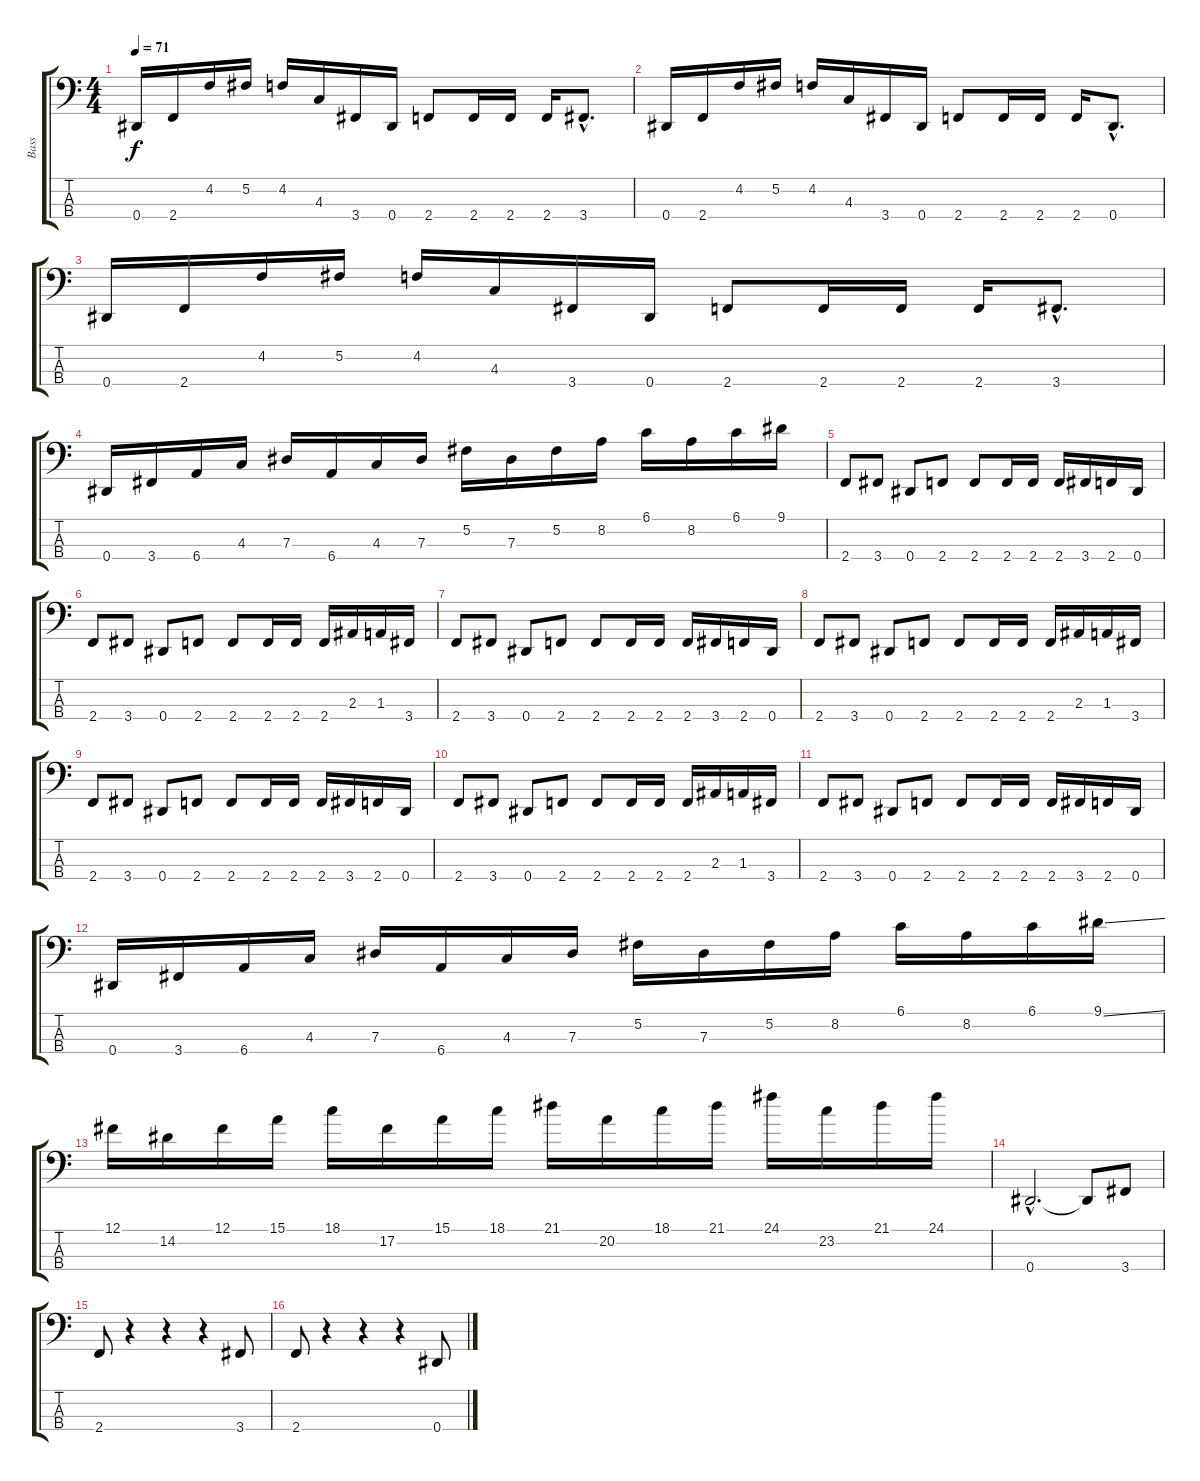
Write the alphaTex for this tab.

\track ("Bass" "Bass") {instrument electricbasspick}
\staff {score tabs}
\tuning (Gb2 Db2 Ab1 Eb1) {hide}
\ts (4 4)
\tempo 71
\clef f4
\ks c
0.4.16{dy f} 2.4.16 4.2.16 5.2.16 4.2.16 4.3.16 3.4.16 0.4.16 2.4.8 2.4.16 2.4.16 2.4.16 3.4{hac}.8{d} |
0.4.16 2.4.16 4.2.16 5.2.16 4.2.16 4.3.16 3.4.16 0.4.16 2.4.8 2.4.16 2.4.16 2.4.16 0.4{hac}.8{d} |
0.4.16 2.4.16 4.2.16 5.2.16 4.2.16 4.3.16 3.4.16 0.4.16 2.4.8 2.4.16 2.4.16 2.4.16 3.4{hac}.8{d} |
0.4.16 3.4.16 6.4.16 4.3.16 7.3.16 6.4.16 4.3.16 7.3.16 5.2.16 7.3.16 5.2.16 8.2.16 6.1.16 8.2.16 6.1.16 9.1.16 |
2.4.8 3.4.8 0.4.8 2.4.8 2.4.8 2.4.16 2.4.16 2.4.16 3.4.16 2.4.16 0.4.16 |
2.4.8 3.4.8 0.4.8 2.4.8 2.4.8 2.4.16 2.4.16 2.4.16 2.3.16 1.3.16 3.4.16 |
2.4.8 3.4.8 0.4.8 2.4.8 2.4.8 2.4.16 2.4.16 2.4.16 3.4.16 2.4.16 0.4.16 |
2.4.8 3.4.8 0.4.8 2.4.8 2.4.8 2.4.16 2.4.16 2.4.16 2.3.16 1.3.16 3.4.16 |
2.4.8 3.4.8 0.4.8 2.4.8 2.4.8 2.4.16 2.4.16 2.4.16 3.4.16 2.4.16 0.4.16 |
2.4.8 3.4.8 0.4.8 2.4.8 2.4.8 2.4.16 2.4.16 2.4.16 2.3.16 1.3.16 3.4.16 |
2.4.8 3.4.8 0.4.8 2.4.8 2.4.8 2.4.16 2.4.16 2.4.16 3.4.16 2.4.16 0.4.16 |
0.4.16 3.4.16 6.4.16 4.3.16 7.3.16 6.4.16 4.3.16 7.3.16 5.2.16 7.3.16 5.2.16 8.2.16 6.1.16 8.2.16 6.1.16 9.1{ss}.16 |
12.1.16 14.2.16 12.1.16 15.1.16 18.1.16 17.2.16 15.1.16 18.1.16 21.1.16 20.2.16 18.1.16 21.1.16 24.1.16 23.2.16 21.1.16 24.1.16 |
0.4{hac}.2{d} 0.4{t}.8 3.4.8 |
2.4.8 r.4 r.4 r.4 3.4.8 |
2.4.8 r.4 r.4 r.4 0.4.8
